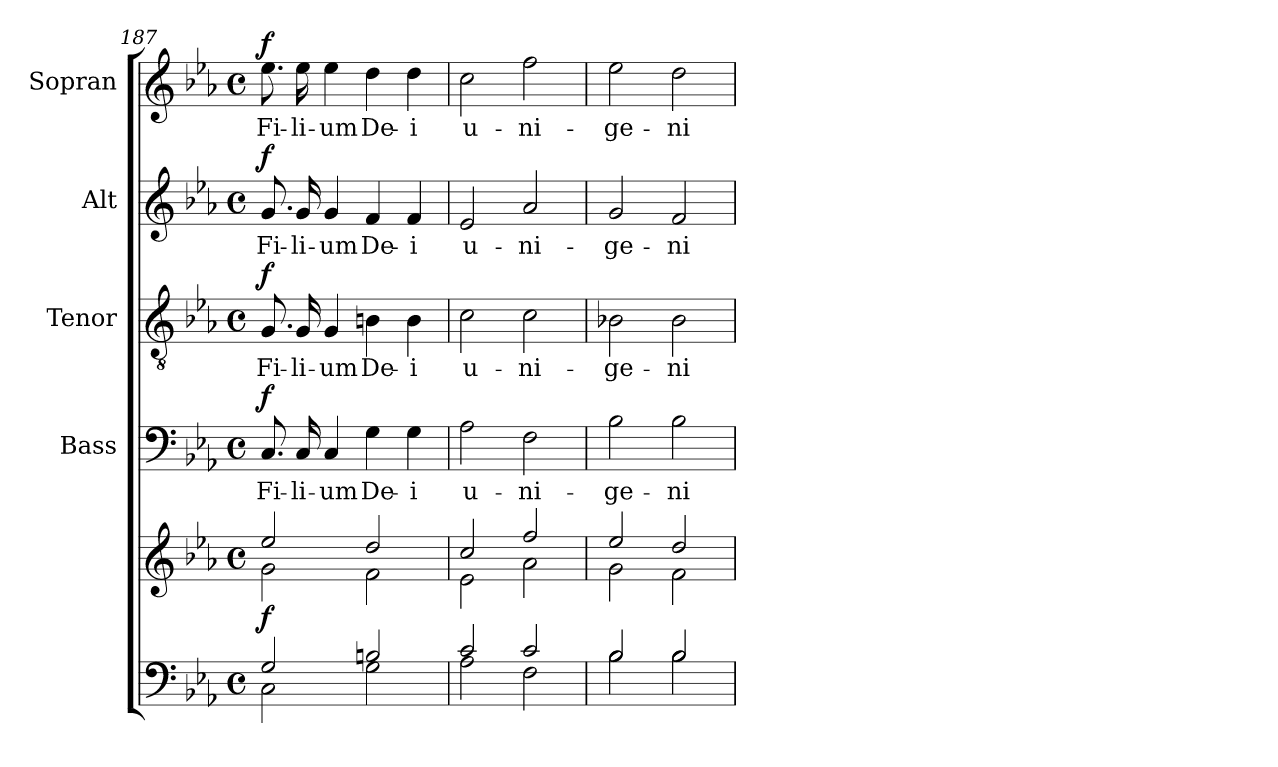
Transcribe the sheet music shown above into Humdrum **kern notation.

**kern	**kern	**dynam	**kern	**text	**dynam	**kern	**text	**dynam	**kern	**text	**dynam	**kern	**text	**dynam
*part5	*part5	*part5	*part4	*part4	*part4	*part3	*part3	*part3	*part2	*part2	*part2	*part1	*part1	*part1
*staff6	*staff5	*staff5/6	*staff4	*staff4	*staff4	*staff3	*staff3	*staff3	*staff2	*staff2	*staff2	*staff1	*staff1	*staff1
*	*	*	*I"Bass	*	*	*I"Tenor	*	*	*I"Alt	*	*	*I"Sopran	*	*
*	*	*	*I'B.	*	*	*I'T.	*	*	*I'A.	*	*	*I'S.	*	*
*clefF4	*clefG2	*	*clefF4	*	*	*clefGv2	*	*	*clefG2	*	*	*clefG2	*	*
*k[b-e-a-]	*k[b-e-a-]	*	*k[b-e-a-]	*	*	*k[b-e-a-]	*	*	*k[b-e-a-]	*	*	*k[b-e-a-]	*	*
*E-:	*E-:	*	*E-:	*	*	*E-:	*	*	*E-:	*	*	*E-:	*	*
*M4/4	*M4/4	*	*M4/4	*	*	*M4/4	*	*	*M4/4	*	*	*M4/4	*	*
*met(c)	*met(c)	*	*met(c)	*	*	*met(c)	*	*	*met(c)	*	*	*met(c)	*	*
=187	=187	=187	=187	=187	=187	=187	=187	=187	=187	=187	=187	=187	=187	=187
*^	*^	*	*	*	*	*	*	*	*	*	*	*	*	*
!	!	!	!	!LO:DY:b	!	!LO:LY:b	!LO:DY:a	!	!LO:LY:b	!LO:DY:a	!	!LO:LY:b	!LO:DY:a	!	!LO:LY:b	!LO:DY:a
2G/	2C\	2ee-/	2g\	f	8.C/	Fi-	f	8.G/	Fi-	f	8.g/	Fi-	f	8.ee-\	Fi-	f
!	!	!	!	!	!	!LO:LY:b	!	!	!LO:LY:b	!	!	!LO:LY:b	!	!	!LO:LY:b	!
.	.	.	.	.	16C/	-li-	.	16G/	-li-	.	16g/	-li-	.	16ee-\	-li-	.
!	!	!	!	!	!	!LO:LY:b	!	!	!LO:LY:b	!	!	!LO:LY:b	!	!	!LO:LY:b	!
.	.	.	.	.	4C/	-um	.	4G/	-um	.	4g/	-um	.	4ee-\	-um	.
!	!	!	!	!	!	!LO:LY:b	!	!	!LO:LY:b	!	!	!LO:LY:b	!	!	!LO:LY:b	!
2Bn/	2G\	2dd/	2f\	.	4G\	De-	.	4Bn\	De-	.	4f/	De-	.	4dd\	De-	.
!	!	!	!	!	!	!LO:LY:b	!	!	!LO:LY:b	!	!	!LO:LY:b	!	!	!LO:LY:b	!
.	.	.	.	.	4G\	-i	.	4B\	-i	.	4f/	-i	.	4dd\	-i	.
=188	=188	=188	=188	=188	=188	=188	=188	=188	=188	=188	=188	=188	=188	=188	=188	=188
!	!	!	!	!	!	!LO:LY:b	!	!	!LO:LY:b	!	!	!LO:LY:b	!	!	!LO:LY:b	!
2c/	2A-\	2cc/	2e-\	.	2A-\	u-	.	2c\	u-	.	2e-/	u-	.	2cc\	u-	.
!	!	!	!	!	!	!LO:LY:b	!	!	!LO:LY:b	!	!	!LO:LY:b	!	!	!LO:LY:b	!
2c/	2F\	2ff/	2a-\	.	2F\	-ni-	.	2c\	-ni-	.	2a-/	-ni-	.	2ff\	-ni-	.
!!LO:PB:g=z
=189	=189	=189	=189	=189	=189	=189	=189	=189	=189	=189	=189	=189	=189	=189	=189	=189
!	!	!	!	!	!	!LO:LY:b	!	!	!LO:LY:b	!	!	!LO:LY:b	!	!	!LO:LY:b	!
2B-/	2B-\	2ee-/	2g\	.	2B-\	-ge-	.	2B-X\	-ge-	.	2g/	-ge-	.	2ee-\	-ge-	.
!	!	!	!	!	!	!LO:LY:b	!	!	!LO:LY:b	!	!	!LO:LY:b	!	!	!LO:LY:b	!
2B-/	2B-\	2dd/	2f\	.	2B-\	-ni-	.	2B-\	-ni-	.	2f/	-ni-	.	2dd\	-ni-	.
*v	*v	*	*	*	*	*	*	*	*	*	*	*	*	*	*	*
*	*v	*v	*	*	*	*	*	*	*	*	*	*	*	*	*
=	=	=	=	=	=	=	=	=	=	=	=	=	=	=
*-	*-	*-	*-	*-	*-	*-	*-	*-	*-	*-	*-	*-	*-	*-
